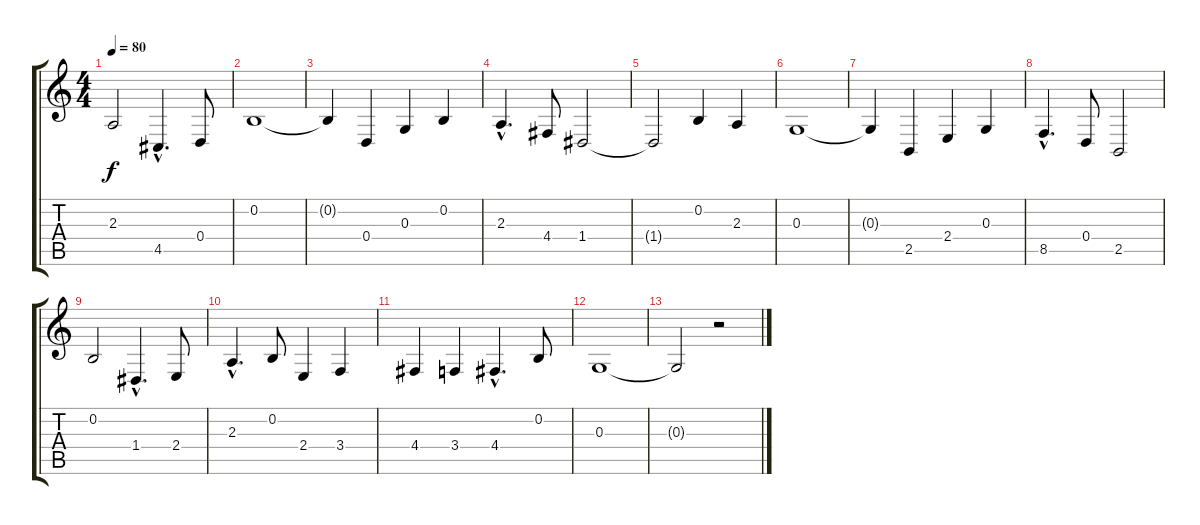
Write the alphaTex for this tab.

\track "" {instrument flute}
\staff {score tabs}
\tuning (E4 B3 G3 D3 A2 E2) {hide}
\ts (4 4)
\tempo 80
\clef g2
\ks c
2.3{t}.2{dy f} 4.5{hac}.4{d} 0.4.8 |
0.2.1 |
0.2{t}.4 0.4.4 0.3.4 0.2.4 |
2.3{hac}.4{d} 4.4.8 1.4.2 |
1.4{t}.2 0.2.4 2.3.4 |
0.3.1 |
0.3{t}.4 2.5.4 2.4.4 0.3.4 |
8.5{hac}.4{d} 0.4.8 2.5.2 |
0.2.2 1.4{hac}.4{d} 2.4.8 |
2.3{hac}.4{d} 0.2.8 2.4.4 3.4.4 |
4.4.4 3.4.4 4.4{hac}.4{d} 0.2.8 |
0.3.1 |
0.3{t}.2 r.2
